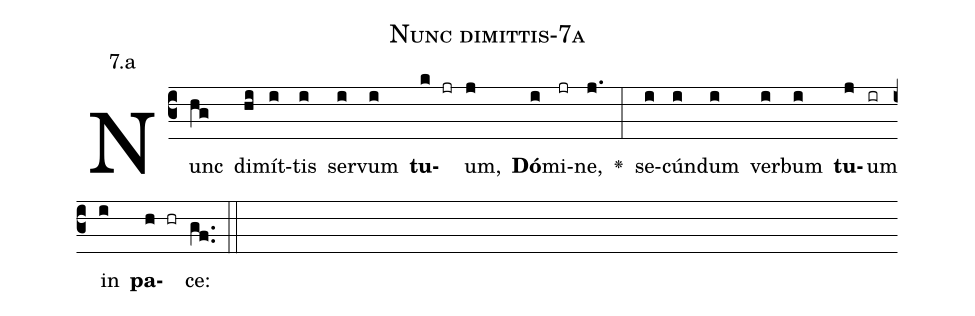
name: Nunc dimittis-7a;
annotation: 7.a;
%%
(c3)Nunc(hg) di(hi)mít(i)tis(i) ser(i)vum(i) <b>tu</b>(k jr)um,(j) <b>Dó</b>(i)mi(jr)ne,(j.) <v>\greheightstar</v>(:) se(i)cún(i)dum(i) ver(i)bum(i) <b>tu</b>(j)um(ir) in(i) <b>pa</b>(h hr)ce:(gf..) (::)


%E(i) u(i) o(j) u(i) a(h) e.(gf..) (::)
